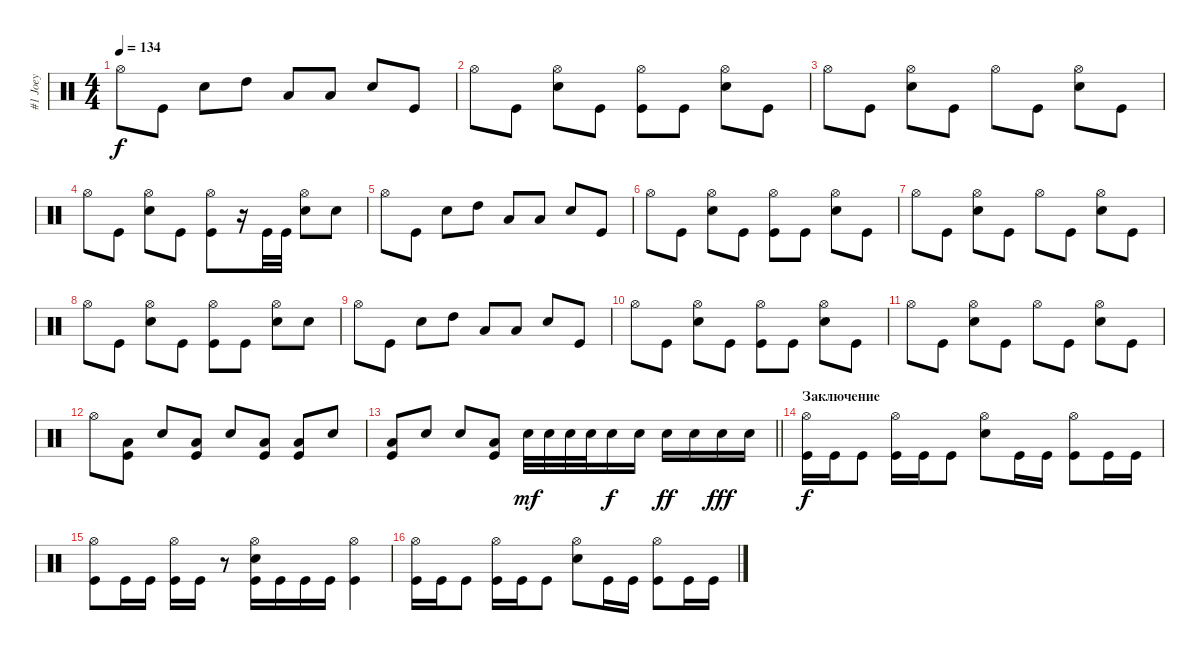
\track ("#1 Joey" "#1 Joey") {instrument percussion}
\staff {score}
\articulation defaults
\ts (4 4)
\tempo 134
\clef neutral
\ks c "Hi-Hat (open)".8{dy f} "Kick (hit)".8 "Electric Snare (hit)".8 "High Tom (hit)".8 "Low Tom (hit)".8 "Low Floor Tom (hit)".8 "Electric Snare (hit)".8 "Kick (hit)".8
|
"Hi-Hat (open)".8 "Kick (hit)".8 ("Hi-Hat (open)" "Electric Snare (hit)").8 "Kick (hit)".8 ("Hi-Hat (open)" "Kick (hit)").8 "Kick (hit)".8 ("Hi-Hat (open)" "Electric Snare (hit)").8 "Kick (hit)".8 |
"Hi-Hat (open)".8 "Kick (hit)".8 ("Hi-Hat (open)" "Electric Snare (hit)").8 "Kick (hit)".8 "Hi-Hat (open)".8 "Kick (hit)".8 ("Hi-Hat (open)" "Electric Snare (hit)").8 "Kick (hit)".8 |
"Hi-Hat (open)".8 "Kick (hit)".8 ("Hi-Hat (open)" "Electric Snare (hit)").8 "Kick (hit)".8 ("Hi-Hat (open)" "Kick (hit)").8 r.16 "Kick (hit)".32 "Kick (hit)".32 ("Hi-Hat (open)" "Electric Snare (hit)").8 "Electric Snare (hit)".8 |
"Hi-Hat (open)".8 "Kick (hit)".8 "Electric Snare (hit)".8 "High Tom (hit)".8 "Low Tom (hit)".8 "Low Floor Tom (hit)".8 "Electric Snare (hit)".8 "Kick (hit)".8 |
"Hi-Hat (open)".8 "Kick (hit)".8 ("Hi-Hat (open)" "Electric Snare (hit)").8 "Kick (hit)".8 ("Hi-Hat (open)" "Kick (hit)").8 "Kick (hit)".8 ("Hi-Hat (open)" "Electric Snare (hit)").8 "Kick (hit)".8 |
"Hi-Hat (open)".8 "Kick (hit)".8 ("Hi-Hat (open)" "Electric Snare (hit)").8 "Kick (hit)".8 "Hi-Hat (open)".8 "Kick (hit)".8 ("Hi-Hat (open)" "Electric Snare (hit)").8 "Kick (hit)".8 |
"Hi-Hat (open)".8 "Kick (hit)".8 ("Hi-Hat (open)" "Electric Snare (hit)").8 "Kick (hit)".8 ("Hi-Hat (open)" "Kick (hit)").8 "Kick (hit)".8 ("Hi-Hat (open)" "Electric Snare (hit)").8 "Electric Snare (hit)".8 |
"Hi-Hat (open)".8 "Kick (hit)".8 "Electric Snare (hit)".8 "High Tom (hit)".8 "Low Tom (hit)".8 "Low Floor Tom (hit)".8 "Electric Snare (hit)".8 "Kick (hit)".8 |
"Hi-Hat (open)".8 "Kick (hit)".8 ("Hi-Hat (open)" "Electric Snare (hit)").8 "Kick (hit)".8 ("Hi-Hat (open)" "Kick (hit)").8 "Kick (hit)".8 ("Hi-Hat (open)" "Electric Snare (hit)").8 "Kick (hit)".8 |
"Hi-Hat (open)".8 "Kick (hit)".8 ("Hi-Hat (open)" "Electric Snare (hit)").8 "Kick (hit)".8 "Hi-Hat (open)".8 "Kick (hit)".8 ("Hi-Hat (open)" "Electric Snare (hit)").8 "Kick (hit)".8 |
"Hi-Hat (open)".8 ("Low Tom (hit)" "Kick (hit)").8 "Electric Snare (hit)".8 ("Low Tom (hit)" "Kick (hit)").8 "Electric Snare (hit)".8 ("Low Tom (hit)" "Kick (hit)").8 ("Low Tom (hit)" "Kick (hit)").8 "Electric Snare (hit)".8 |
\barLineRight lightlight
("Low Tom (hit)" "Kick (hit)").8 "Electric Snare (hit)".8 "Electric Snare (hit)".8 ("Low Tom (hit)" "Kick (hit)").8 "Electric Snare (hit)".32{dy mf} "Electric Snare (hit)".32 "Electric Snare (hit)".32 "Electric Snare (hit)".32 "Electric Snare (hit)".16{dy f} "Electric Snare (hit)".16 "Electric Snare (hit)".16{dy ff} "Electric Snare (hit)".16 "Electric Snare (hit)".16{dy fff} "Electric Snare (hit)".16 |
\section ("" "Заключение")
("Hi-Hat (open)" "Kick (hit)").16{dy f} "Kick (hit)".16 "Kick (hit)".8 ("Hi-Hat (open)" "Kick (hit)").16 "Kick (hit)".16 "Kick (hit)".8 ("Hi-Hat (open)" "Electric Snare (hit)").8 "Kick (hit)".16 "Kick (hit)".16 ("Hi-Hat (open)" "Kick (hit)").8 "Kick (hit)".16 "Kick (hit)".16 |
("Hi-Hat (open)" "Kick (hit)").8 "Kick (hit)".16 "Kick (hit)".16 ("Hi-Hat (open)" "Kick (hit)").16 "Kick (hit)".16 r.8 ("Hi-Hat (open)" "Electric Snare (hit)" "Kick (hit)").16 "Kick (hit)".16 "Kick (hit)".16 "Kick (hit)".16 ("Hi-Hat (open)" "Kick (hit)").4 |
("Hi-Hat (open)" "Kick (hit)").16 "Kick (hit)".16 "Kick (hit)".8 ("Hi-Hat (open)" "Kick (hit)").16 "Kick (hit)".16 "Kick (hit)".8 ("Hi-Hat (open)" "Electric Snare (hit)").8 "Kick (hit)".16 "Kick (hit)".16 ("Hi-Hat (open)" "Kick (hit)").8 "Kick (hit)".16 "Kick (hit)".16
